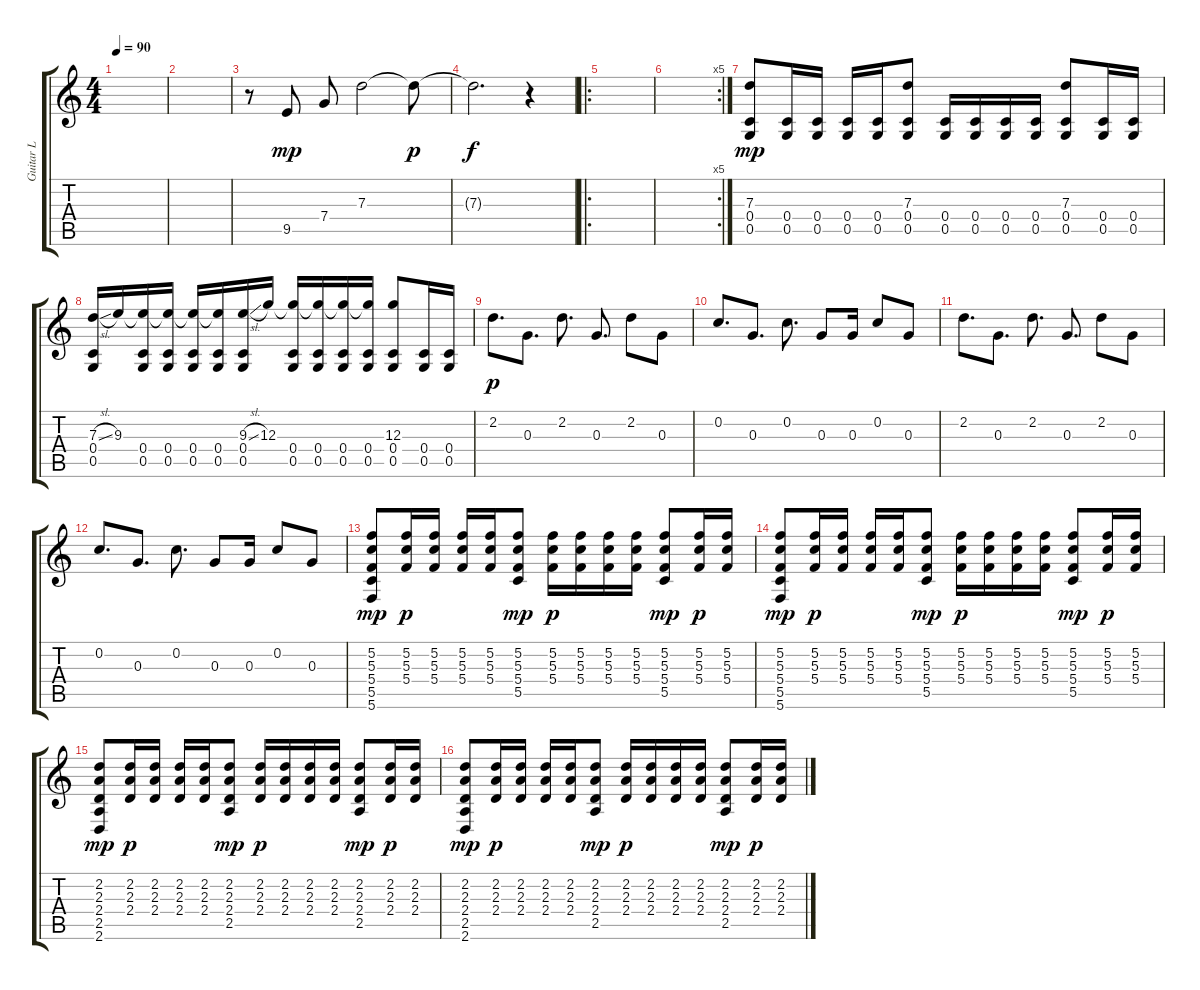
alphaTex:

\track ("Guitar L" "Guitar L") {instrument acousticguitarsteel}
\staff {score tabs}
\tuning (E4 C4 G3 C3 G2 C2) {hide}
\ts (4 4)
\tempo 90
\clef g2
\ks c
|
|
r.8{instrument electricguitarclean} 9.5.8{dy mp} 7.4.8 7.3.2 7.3{t}.8{dy p} |
7.3{t}.2{d dy f} r.4 |
\ro
|
\rc 5
|
(7.3 0.4 0.5).8{dy mp} (0.4 0.5).16 (0.4 0.5).16 (0.4 0.5).16 (0.4 0.5).16 (7.3 0.4 0.5).8 (0.4 0.5).16 (0.4 0.5).16 (0.4 0.5).16 (0.4 0.5).16 (7.3 0.4 0.5).8 (0.4 0.5).16 (0.4 0.5).16 |
(7.3{sl} 0.4 0.5).16 9.3.16 (9.3{t} 0.4 0.5).16 (9.3{t} 0.4 0.5).16 (9.3{t} 0.4 0.5).16 (9.3{t} 0.4 0.5).16 (9.3{sl} 0.4 0.5).16 12.3.16 (12.3{t} 0.4 0.5).16 (12.3{t} 0.4 0.5).16 (12.3{t} 0.4 0.5).16 (12.3{t} 0.4 0.5).16 (12.3 0.4 0.5).8 (0.4 0.5).16 (0.4 0.5).16 |
2.2.8{d dy p} 0.3.8{d} 2.2.8{d} 0.3.8{d} 2.2.8 0.3.8 |
0.2.8{d} 0.3.8{d} 0.2.8{d} 0.3.8 0.3.16 0.2.8 0.3.8 |
2.2.8{d} 0.3.8{d} 2.2.8{d} 0.3.8{d} 2.2.8 0.3.8 |
0.2.8{d} 0.3.8{d} 0.2.8{d} 0.3.8 0.3.16 0.2.8 0.3.8 |
(5.2 5.3 5.4 5.5 5.6).8{dy mp} (5.2 5.3 5.4).16{dy p} (5.2 5.3 5.4).16 (5.2 5.3 5.4).16 (5.2 5.3 5.4).16 (5.2 5.3 5.4 5.5).8{dy mp} (5.2 5.3 5.4).16{dy p} (5.2 5.3 5.4).16 (5.2 5.3 5.4).16 (5.2 5.3 5.4).16 (5.2 5.3 5.4 5.5).8{dy mp} (5.2 5.3 5.4).16{dy p} (5.2 5.3 5.4).16 |
(5.2 5.3 5.4 5.5 5.6).8{dy mp} (5.2 5.3 5.4).16{dy p} (5.2 5.3 5.4).16 (5.2 5.3 5.4).16 (5.2 5.3 5.4).16 (5.2 5.3 5.4 5.5).8{dy mp} (5.2 5.3 5.4).16{dy p} (5.2 5.3 5.4).16 (5.2 5.3 5.4).16 (5.2 5.3 5.4).16 (5.2 5.3 5.4 5.5).8{dy mp} (5.2 5.3 5.4).16{dy p} (5.2 5.3 5.4).16 |
(2.2 2.3 2.4 2.5 2.6).8{dy mp} (2.2 2.3 2.4).16{dy p} (2.2 2.3 2.4).16 (2.2 2.3 2.4).16 (2.2 2.3 2.4).16 (2.2 2.3 2.4 2.5).8{dy mp} (2.2 2.3 2.4).16{dy p} (2.2 2.3 2.4).16 (2.2 2.3 2.4).16 (2.2 2.3 2.4).16 (2.2 2.3 2.4 2.5).8{dy mp} (2.2 2.3 2.4).16{dy p} (2.2 2.3 2.4).16 |
(2.2 2.3 2.4 2.5 2.6).8{dy mp} (2.2 2.3 2.4).16{dy p} (2.2 2.3 2.4).16 (2.2 2.3 2.4).16 (2.2 2.3 2.4).16 (2.2 2.3 2.4 2.5).8{dy mp} (2.2 2.3 2.4).16{dy p} (2.2 2.3 2.4).16 (2.2 2.3 2.4).16 (2.2 2.3 2.4).16 (2.2 2.3 2.4 2.5).8{dy mp} (2.2 2.3 2.4).16{dy p} (2.2 2.3 2.4).16
